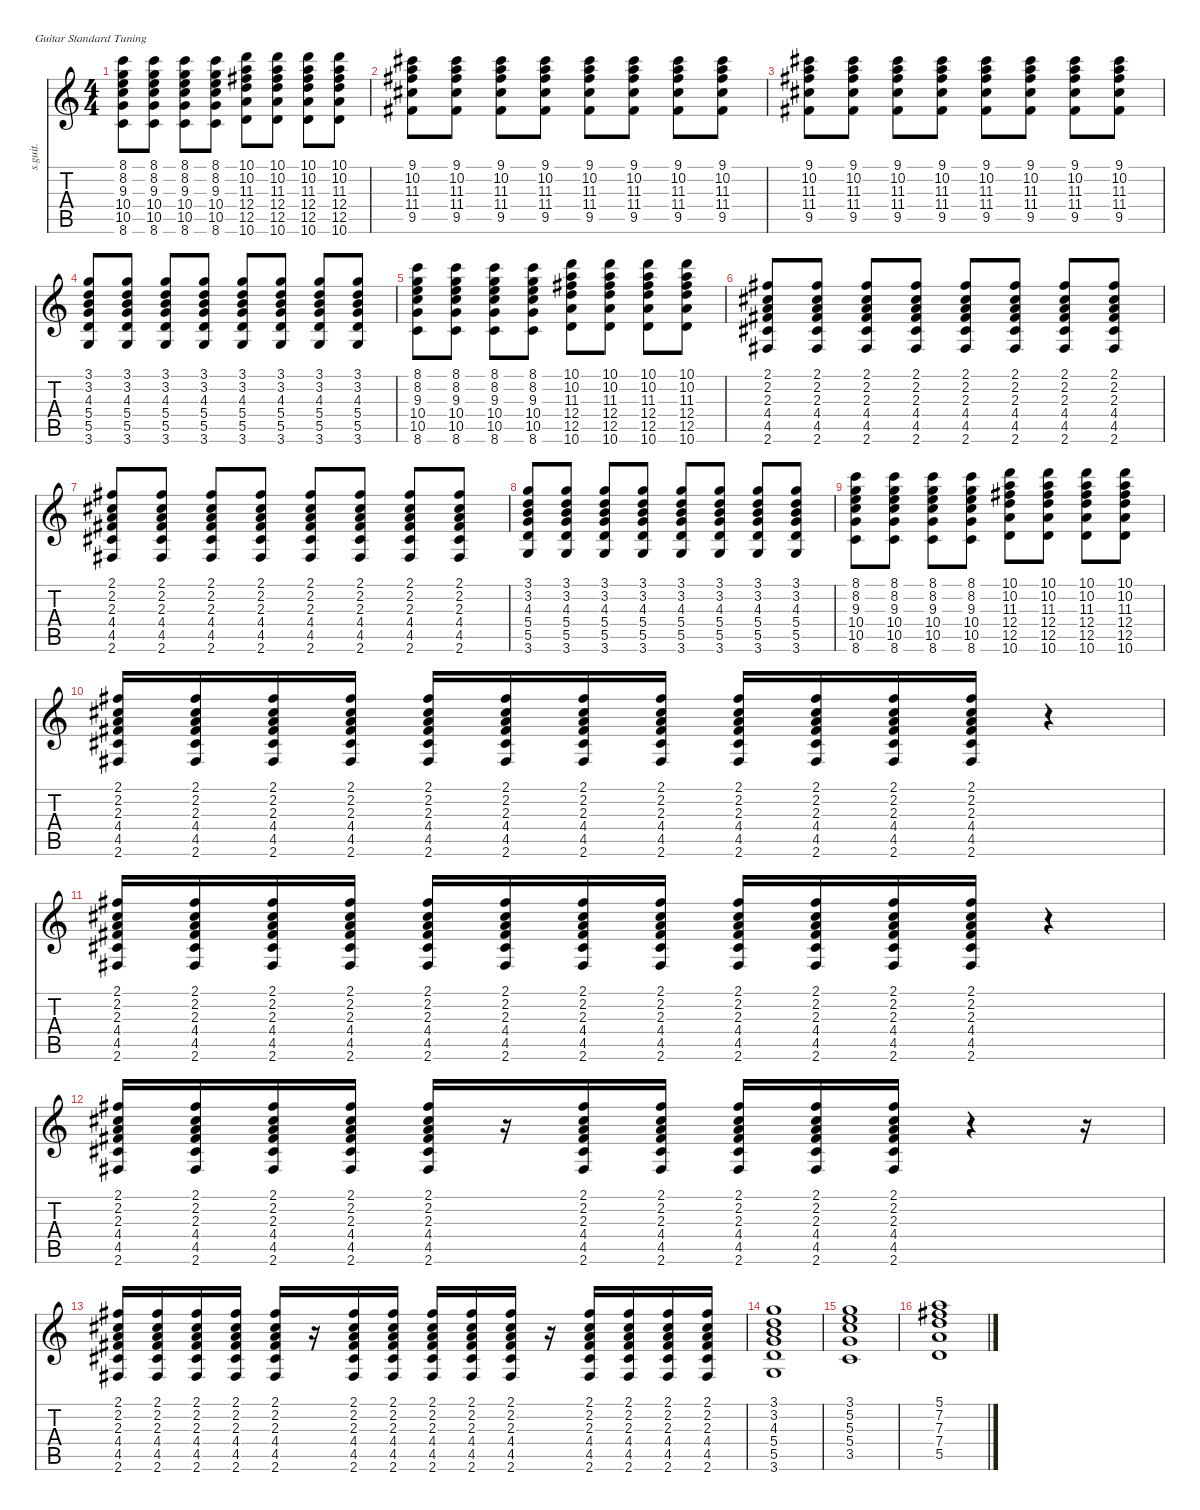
\defaultSystemsLayout 4
\hideDynamics
\bracketExtendMode nobrackets
\track ("" "s.guit.") {instrument distortionguitar}
\staff {score tabs}
\tuning (E4 B3 G3 D3 A2 E2)
\ts (4 4)
\tempo (180 hide)
\clef g2
\ks c
(8.1 8.2 9.3 10.4 10.5 8.6).8{dy f} (8.1 8.2 9.3 10.4 10.5 8.6).8 (8.1 8.2 9.3 10.4 10.5 8.6).8 (8.1 8.2 9.3 10.4 10.5 8.6).8 (10.1 10.2 11.3{acc #} 12.4 12.5 10.6).8 (10.1 10.2 11.3{acc #} 12.4 12.5 10.6).8 (10.1 10.2 11.3{acc #} 12.4 12.5 10.6).8 (10.1 10.2 11.3{acc #} 12.4 12.5 10.6).8 |
(9.1{acc #} 10.2 11.3{acc #} 11.4{acc #} 9.5{acc #}).8 (9.1{acc #} 10.2 11.3{acc #} 11.4{acc #} 9.5{acc #}).8 (9.1{acc #} 10.2 11.3{acc #} 11.4{acc #} 9.5{acc #}).8 (9.1{acc #} 10.2 11.3{acc #} 11.4{acc #} 9.5{acc #}).8 (9.1{acc #} 10.2 11.3{acc #} 11.4{acc #} 9.5{acc #}).8 (9.1{acc #} 10.2 11.3{acc #} 11.4{acc #} 9.5{acc #}).8 (9.1{acc #} 10.2 11.3{acc #} 11.4{acc #} 9.5{acc #}).8 (9.1{acc #} 10.2 11.3{acc #} 11.4{acc #} 9.5{acc #}).8 |
(9.1{acc #} 10.2 11.3{acc #} 11.4{acc #} 9.5{acc #}).8 (9.1{acc #} 10.2 11.3{acc #} 11.4{acc #} 9.5{acc #}).8 (9.1{acc #} 10.2 11.3{acc #} 11.4{acc #} 9.5{acc #}).8 (9.1{acc #} 10.2 11.3{acc #} 11.4{acc #} 9.5{acc #}).8 (9.1{acc #} 10.2 11.3{acc #} 11.4{acc #} 9.5{acc #}).8 (9.1{acc #} 10.2 11.3{acc #} 11.4{acc #} 9.5{acc #}).8 (9.1{acc #} 10.2 11.3{acc #} 11.4{acc #} 9.5{acc #}).8 (9.1{acc #} 10.2 11.3{acc #} 11.4{acc #} 9.5{acc #}).8 |
(3.1 3.2 4.3 5.4 5.5 3.6).8 (3.1 3.2 4.3 5.4 5.5 3.6).8 (3.1 3.2 4.3 5.4 5.5 3.6).8 (3.1 3.2 4.3 5.4 5.5 3.6).8 (3.1 3.2 4.3 5.4 5.5 3.6).8 (3.1 3.2 4.3 5.4 5.5 3.6).8 (3.1 3.2 4.3 5.4 5.5 3.6).8 (3.1 3.2 4.3 5.4 5.5 3.6).8 |
(8.1 8.2 9.3 10.4 10.5 8.6).8 (8.1 8.2 9.3 10.4 10.5 8.6).8 (8.1 8.2 9.3 10.4 10.5 8.6).8 (8.1 8.2 9.3 10.4 10.5 8.6).8 (10.1 10.2 11.3{acc #} 12.4 12.5 10.6).8 (10.1 10.2 11.3{acc #} 12.4 12.5 10.6).8 (10.1 10.2 11.3{acc #} 12.4 12.5 10.6).8 (10.1 10.2 11.3{acc #} 12.4 12.5 10.6).8 |
(2.1{acc #} 2.2{acc #} 2.3 4.4{acc #} 4.5{acc #} 2.6{acc #}).8 (2.1{acc #} 2.2{acc #} 2.3 4.4{acc #} 4.5{acc #} 2.6{acc #}).8 (2.1{acc #} 2.2{acc #} 2.3 4.4{acc #} 4.5{acc #} 2.6{acc #}).8 (2.1{acc #} 2.2{acc #} 2.3 4.4{acc #} 4.5{acc #} 2.6{acc #}).8 (2.1{acc #} 2.2{acc #} 2.3 4.4{acc #} 4.5{acc #} 2.6{acc #}).8 (2.1{acc #} 2.2{acc #} 2.3 4.4{acc #} 4.5{acc #} 2.6{acc #}).8 (2.1{acc #} 2.2{acc #} 2.3 4.4{acc #} 4.5{acc #} 2.6{acc #}).8 (2.1{acc #} 2.2{acc #} 2.3 4.4{acc #} 4.5{acc #} 2.6{acc #}).8 |
(2.1{acc #} 2.2{acc #} 2.3 4.4{acc #} 4.5{acc #} 2.6{acc #}).8 (2.1{acc #} 2.2{acc #} 2.3 4.4{acc #} 4.5{acc #} 2.6{acc #}).8 (2.1{acc #} 2.2{acc #} 2.3 4.4{acc #} 4.5{acc #} 2.6{acc #}).8 (2.1{acc #} 2.2{acc #} 2.3 4.4{acc #} 4.5{acc #} 2.6{acc #}).8 (2.1{acc #} 2.2{acc #} 2.3 4.4{acc #} 4.5{acc #} 2.6{acc #}).8 (2.1{acc #} 2.2{acc #} 2.3 4.4{acc #} 4.5{acc #} 2.6{acc #}).8 (2.1{acc #} 2.2{acc #} 2.3 4.4{acc #} 4.5{acc #} 2.6{acc #}).8 (2.1{acc #} 2.2{acc #} 2.3 4.4{acc #} 4.5{acc #} 2.6{acc #}).8 |
(3.1 3.2 4.3 5.4 5.5 3.6).8 (3.1 3.2 4.3 5.4 5.5 3.6).8 (3.1 3.2 4.3 5.4 5.5 3.6).8 (3.1 3.2 4.3 5.4 5.5 3.6).8 (3.1 3.2 4.3 5.4 5.5 3.6).8 (3.1 3.2 4.3 5.4 5.5 3.6).8 (3.1 3.2 4.3 5.4 5.5 3.6).8 (3.1 3.2 4.3 5.4 5.5 3.6).8 |
(8.1 8.2 9.3 10.4 10.5 8.6).8 (8.1 8.2 9.3 10.4 10.5 8.6).8 (8.1 8.2 9.3 10.4 10.5 8.6).8 (8.1 8.2 9.3 10.4 10.5 8.6).8 (10.1 10.2 11.3{acc #} 12.4 12.5 10.6).8 (10.1 10.2 11.3{acc #} 12.4 12.5 10.6).8 (10.1 10.2 11.3{acc #} 12.4 12.5 10.6).8 (10.1 10.2 11.3{acc #} 12.4 12.5 10.6).8 |
(2.1{acc #} 2.2{acc #} 2.3 4.4{acc #} 4.5{acc #} 2.6{acc #}).16 (2.1{acc #} 2.2{acc #} 2.3 4.4{acc #} 4.5{acc #} 2.6{acc #}).16 (2.1{acc #} 2.2{acc #} 2.3 4.4{acc #} 4.5{acc #} 2.6{acc #}).16 (2.1{acc #} 2.2{acc #} 2.3 4.4{acc #} 4.5{acc #} 2.6{acc #}).16 (2.1{acc #} 2.2{acc #} 2.3 4.4{acc #} 4.5{acc #} 2.6{acc #}).16 (2.1{acc #} 2.2{acc #} 2.3 4.4{acc #} 4.5{acc #} 2.6{acc #}).16 (2.1{acc #} 2.2{acc #} 2.3 4.4{acc #} 4.5{acc #} 2.6{acc #}).16 (2.1{acc #} 2.2{acc #} 2.3 4.4{acc #} 4.5{acc #} 2.6{acc #}).16 (2.1{acc #} 2.2{acc #} 2.3 4.4{acc #} 4.5{acc #} 2.6{acc #}).16 (2.1{acc #} 2.2{acc #} 2.3 4.4{acc #} 4.5{acc #} 2.6{acc #}).16 (2.1{acc #} 2.2{acc #} 2.3 4.4{acc #} 4.5{acc #} 2.6{acc #}).16 (2.1{acc #} 2.2{acc #} 2.3 4.4{acc #} 4.5{acc #} 2.6{acc #}).16 r.4 |
(2.1{acc #} 2.2{acc #} 2.3 4.4{acc #} 4.5{acc #} 2.6{acc #}).16 (2.1{acc #} 2.2{acc #} 2.3 4.4{acc #} 4.5{acc #} 2.6{acc #}).16 (2.1{acc #} 2.2{acc #} 2.3 4.4{acc #} 4.5{acc #} 2.6{acc #}).16 (2.1{acc #} 2.2{acc #} 2.3 4.4{acc #} 4.5{acc #} 2.6{acc #}).16 (2.1{acc #} 2.2{acc #} 2.3 4.4{acc #} 4.5{acc #} 2.6{acc #}).16 (2.1{acc #} 2.2{acc #} 2.3 4.4{acc #} 4.5{acc #} 2.6{acc #}).16 (2.1{acc #} 2.2{acc #} 2.3 4.4{acc #} 4.5{acc #} 2.6{acc #}).16 (2.1{acc #} 2.2{acc #} 2.3 4.4{acc #} 4.5{acc #} 2.6{acc #}).16 (2.1{acc #} 2.2{acc #} 2.3 4.4{acc #} 4.5{acc #} 2.6{acc #}).16 (2.1{acc #} 2.2{acc #} 2.3 4.4{acc #} 4.5{acc #} 2.6{acc #}).16 (2.1{acc #} 2.2{acc #} 2.3 4.4{acc #} 4.5{acc #} 2.6{acc #}).16 (2.1{acc #} 2.2{acc #} 2.3 4.4{acc #} 4.5{acc #} 2.6{acc #}).16 r.4 |
(2.1{acc #} 2.2{acc #} 2.3 4.4{acc #} 4.5{acc #} 2.6{acc #}).16 (2.1{acc #} 2.2{acc #} 2.3 4.4{acc #} 4.5{acc #} 2.6{acc #}).16 (2.1{acc #} 2.2{acc #} 2.3 4.4{acc #} 4.5{acc #} 2.6{acc #}).16 (2.1{acc #} 2.2{acc #} 2.3 4.4{acc #} 4.5{acc #} 2.6{acc #}).16 (2.1{acc #} 2.2{acc #} 2.3 4.4{acc #} 4.5{acc #} 2.6{acc #}).16 r.16 (2.1{acc #} 2.2{acc #} 2.3 4.4{acc #} 4.5{acc #} 2.6{acc #}).16 (2.1{acc #} 2.2{acc #} 2.3 4.4{acc #} 4.5{acc #} 2.6{acc #}).16 (2.1{acc #} 2.2{acc #} 2.3 4.4{acc #} 4.5{acc #} 2.6{acc #}).16 (2.1{acc #} 2.2{acc #} 2.3 4.4{acc #} 4.5{acc #} 2.6{acc #}).16 (2.1{acc #} 2.2{acc #} 2.3 4.4{acc #} 4.5{acc #} 2.6{acc #}).16 r.4 r.16 |
(2.1{acc #} 2.2{acc #} 2.3 4.4{acc #} 4.5{acc #} 2.6{acc #}).16 (2.1{acc #} 2.2{acc #} 2.3 4.4{acc #} 4.5{acc #} 2.6{acc #}).16 (2.1{acc #} 2.2{acc #} 2.3 4.4{acc #} 4.5{acc #} 2.6{acc #}).16 (2.1{acc #} 2.2{acc #} 2.3 4.4{acc #} 4.5{acc #} 2.6{acc #}).16 (2.1{acc #} 2.2{acc #} 2.3 4.4{acc #} 4.5{acc #} 2.6{acc #}).16 r.16 (2.1{acc #} 2.2{acc #} 2.3 4.4{acc #} 4.5{acc #} 2.6{acc #}).16 (2.1{acc #} 2.2{acc #} 2.3 4.4{acc #} 4.5{acc #} 2.6{acc #}).16 (2.1{acc #} 2.2{acc #} 2.3 4.4{acc #} 4.5{acc #} 2.6{acc #}).16 (2.1{acc #} 2.2{acc #} 2.3 4.4{acc #} 4.5{acc #} 2.6{acc #}).16 (2.1{acc #} 2.2{acc #} 2.3 4.4{acc #} 4.5{acc #} 2.6{acc #}).16 r.16 (2.1{acc #} 2.2{acc #} 2.3 4.4{acc #} 4.5{acc #} 2.6{acc #}).16 (2.1{acc #} 2.2{acc #} 2.3 4.4{acc #} 4.5{acc #} 2.6{acc #}).16 (2.1{acc #} 2.2{acc #} 2.3 4.4{acc #} 4.5{acc #} 2.6{acc #}).16 (2.1{acc #} 2.2{acc #} 2.3 4.4{acc #} 4.5{acc #} 2.6{acc #}).16 |
(3.1 3.2 4.3 5.4 5.5 3.6).1 |
(3.1 5.2 5.3 5.4 3.5).1 |
(5.1 7.2{acc #} 7.3 7.4 5.5).1
